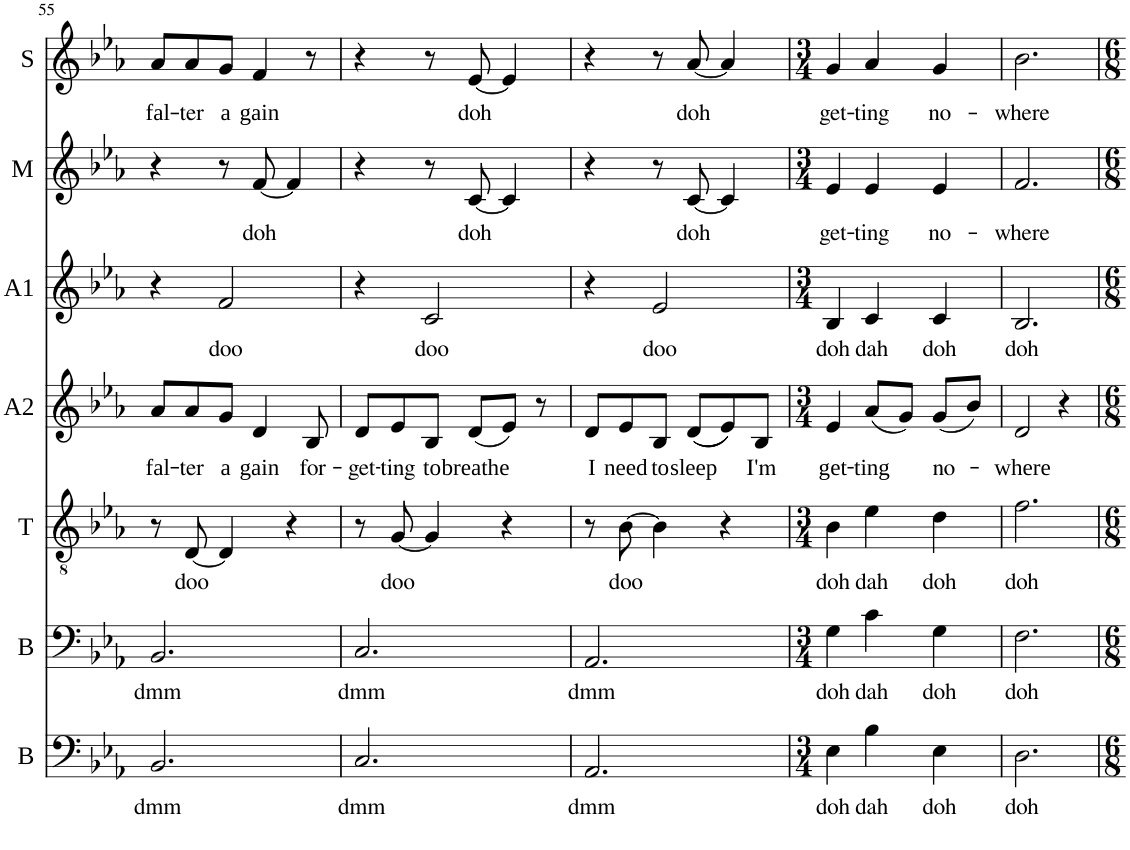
**kern	**text	**kern	**text	**kern	**text	**kern	**text	**kern	**text	**kern	**text	**kern	**text
*part7	*part7	*part6	*part6	*part5	*part5	*part4	*part4	*part3	*part3	*part2	*part2	*part1	*part1
*staff7	*staff7	*staff6	*staff6	*staff5	*staff5	*staff4	*staff4	*staff3	*staff3	*staff2	*staff2	*staff1	*staff1
*I"Bass	*	*I"Baritone	*	*I"Tenor	*	*I"Alto 2	*	*I"Alto 1	*	*I"Mezzo	*	*I"Soprano	*
*I'B	*	*I'B	*	*I'T	*	*I'A2	*	*I'A1	*	*I'M	*	*I'S	*
!!LO:PB:g=z
*clefF4	*	*clefF4	*	*clefGv2	*	*clefG2	*	*clefG2	*	*clefG2	*	*clefG2	*
*k[b-e-a-]	*	*k[b-e-a-]	*	*k[b-e-a-]	*	*k[b-e-a-]	*	*k[b-e-a-]	*	*k[b-e-a-]	*	*k[b-e-a-]	*
*M6/8	*	*M6/8	*	*M6/8	*	*M6/8	*	*M6/8	*	*M6/8	*	*M6/8	*
=55	=55	=55	=55	=55	=55	=55	=55	=55	=55	=55	=55	=55	=55
!	!LO:LY:b	!	!LO:LY:b	!	!	!	!LO:LY:b	!	!	!	!	!	!LO:LY:b
2.BB-/	dmm	2.BB-/	dmm	8r	.	8a-/L	fal-	4r	.	4r	.	8a-/L	fal-
!	!	!	!	!	!LO:LY:b	!	!LO:LY:b	!	!	!	!	!	!LO:LY:b
.	.	.	.	[8D/	doo	8a-/	-ter	.	.	.	.	8a-/	-ter
!	!	!	!	!	!	!	!LO:LY:b	!	!LO:LY:b	!	!	!	!LO:LY:b
.	.	.	.	4D/]	.	8g/J	a	2f/	doo	8r	.	8g/J	a
!	!	!	!	!	!	!	!LO:LY:b	!	!	!	!LO:LY:b	!	!LO:LY:b
.	.	.	.	.	.	4d/	gain	.	.	[8f/	doh	4f/	gain
.	.	.	.	4r	.	.	.	.	.	4f/]	.	.	.
!	!	!	!	!	!	!	!LO:LY:b	!	!	!	!	!	!
.	.	.	.	.	.	8B-/	for-	.	.	.	.	8r	.
=56	=56	=56	=56	=56	=56	=56	=56	=56	=56	=56	=56	=56	=56
!	!LO:LY:b	!	!LO:LY:b	!	!	!	!LO:LY:b	!	!	!	!	!	!
2.C/	dmm	2.C/	dmm	8r	.	8d/L	-get-	4r	.	4r	.	4r	.
!	!	!	!	!	!LO:LY:b	!	!LO:LY:b	!	!	!	!	!	!
.	.	.	.	[8G/	doo	8e-/	-ting	.	.	.	.	.	.
!	!	!	!	!	!	!	!LO:LY:b	!	!LO:LY:b	!	!	!	!
.	.	.	.	4G/]	.	8B-/J	to	2c/	doo	8r	.	8r	.
!	!	!	!	!	!	!	!LO:LY:b	!	!	!	!LO:LY:b	!	!LO:LY:b
.	.	.	.	.	.	(8d/L	-breathe	.	.	[8c/	doh	[8e-/	doh
.	.	.	.	4r	.	8e-/J)	.	.	.	4c/]	.	4e-/]	.
.	.	.	.	.	.	8r	.	.	.	.	.	.	.
=57	=57	=57	=57	=57	=57	=57	=57	=57	=57	=57	=57	=57	=57
!	!LO:LY:b	!	!LO:LY:b	!	!	!	!LO:LY:b	!	!	!	!	!	!
2.AA-/	dmm	2.AA-/	dmm	8r	.	8d/L	I	4r	.	4r	.	4r	.
!	!	!	!	!	!LO:LY:b	!	!LO:LY:b	!	!	!	!	!	!
.	.	.	.	[8B-\	doo	8e-/	need	.	.	.	.	.	.
!	!	!	!	!	!	!	!LO:LY:b	!	!LO:LY:b	!	!	!	!
.	.	.	.	4B-\]	.	8B-/J	to	2e-/	doo	8r	.	8r	.
!	!	!	!	!	!	!	!LO:LY:b	!	!	!	!LO:LY:b	!	!LO:LY:b
.	.	.	.	.	.	((8d/L	sleep	.	.	[8c/	doh	[8a-/	doh
.	.	.	.	4r	.	8e-/))	.	.	.	4c/]	.	4a-/]	.
!	!	!	!	!	!	!	!LO:LY:b	!	!	!	!	!	!
.	.	.	.	.	.	8B-/J	I'm	.	.	.	.	.	.
=58	=58	=58	=58	=58	=58	=58	=58	=58	=58	=58	=58	=58	=58
*M3/4	*	*M3/4	*	*M3/4	*	*M3/4	*	*M3/4	*	*M3/4	*	*M3/4	*
!	!LO:LY:b	!	!LO:LY:b	!	!LO:LY:b	!	!LO:LY:b	!	!LO:LY:b	!	!LO:LY:b	!	!LO:LY:b
4E-\	doh	4G\	doh	4B-\	doh	4e-/	get-	4B-/	doh	4e-/	get-	4g/	get-
!	!LO:LY:b	!	!LO:LY:b	!	!LO:LY:b	!	!LO:LY:b	!	!LO:LY:b	!	!LO:LY:b	!	!LO:LY:b
4B-\	dah	4c\	dah	4e-\	dah	(8a-/L	-ting	4c/	dah	4e-/	-ting	4a-/	-ting
.	.	.	.	.	.	8g/J)	.	.	.	.	.	.	.
!	!LO:LY:b	!	!LO:LY:b	!	!LO:LY:b	!	!LO:LY:b	!	!LO:LY:b	!	!LO:LY:b	!	!LO:LY:b
4E-\	doh	4G\	doh	4d\	doh	(8g/L	no-	4c/	doh	4e-/	no-	4g/	no-
.	.	.	.	.	.	8b-/J)	.	.	.	.	.	.	.
=59	=59	=59	=59	=59	=59	=59	=59	=59	=59	=59	=59	=59	=59
!	!LO:LY:b	!	!LO:LY:b	!	!LO:LY:b	!	!LO:LY:b	!	!LO:LY:b	!	!LO:LY:b	!	!LO:LY:b
2.D\	doh	2.F\	doh	2.f\	doh	2d/	-where	2.B-/	doh	2.f/	-where	2.b-\	-where
.	.	.	.	.	.	4r	.	.	.	.	.	.	.
=	=	=	=	=	=	=	=	=	=	=	=	=	=
*-	*-	*-	*-	*-	*-	*-	*-	*-	*-	*-	*-	*-	*-
